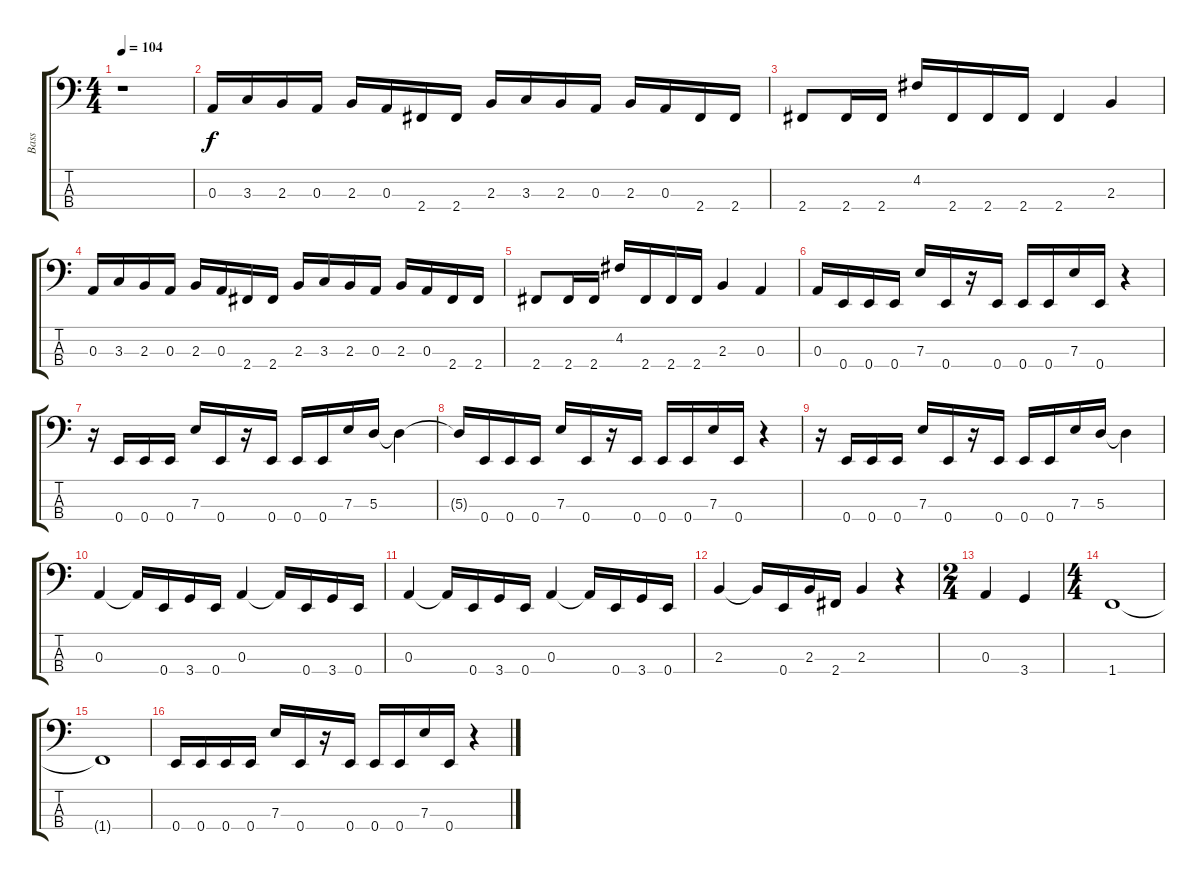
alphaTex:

\track ("Bass" "Bass") {instrument electricbasspick}
\staff {score tabs}
\tuning (G2 D2 A1 E1) {hide}
\ts (4 4)
\tempo 104
\clef f4
\ks c
r.1{dy f} |
0.3.16 3.3.16 2.3.16 0.3.16 2.3.16 0.3.16 2.4.16 2.4.16 2.3.16 3.3.16 2.3.16 0.3.16 2.3.16 0.3.16 2.4.16 2.4.16 |
2.4.8 2.4.16 2.4.16 4.2.16 2.4.16 2.4.16 2.4.16 2.4.4 2.3.4 |
0.3.16 3.3.16 2.3.16 0.3.16 2.3.16 0.3.16 2.4.16 2.4.16 2.3.16 3.3.16 2.3.16 0.3.16 2.3.16 0.3.16 2.4.16 2.4.16 |
2.4.8 2.4.16 2.4.16 4.2.16 2.4.16 2.4.16 2.4.16 2.3.4 0.3.4 |
0.3.16 0.4.16 0.4.16 0.4.16 7.3.16 0.4.16 r.16 0.4.16 0.4.16 0.4.16 7.3.16 0.4.16 r.4 |
r.16 0.4.16 0.4.16 0.4.16 7.3.16 0.4.16 r.16 0.4.16 0.4.16 0.4.16 7.3.16 5.3.16 5.3{t}.4 |
5.3{t}.16 0.4.16 0.4.16 0.4.16 7.3.16 0.4.16 r.16 0.4.16 0.4.16 0.4.16 7.3.16 0.4.16 r.4 |
r.16 0.4.16 0.4.16 0.4.16 7.3.16 0.4.16 r.16 0.4.16 0.4.16 0.4.16 7.3.16 5.3.16 5.3{t}.4 |
0.3.4 0.3{t}.16 0.4.16 3.4.16 0.4.16 0.3.4 0.3{t}.16 0.4.16 3.4.16 0.4.16 |
0.3.4 0.3{t}.16 0.4.16 3.4.16 0.4.16 0.3.4 0.3{t}.16 0.4.16 3.4.16 0.4.16 |
2.3.4 2.3{t}.16 0.4.16 2.3.16 2.4.16 2.3.4 r.4 |
\ts (2 4)
0.3.4 3.4.4 |
\ts (4 4)
1.4.1 |
1.4{t}.1 |
0.4.16 0.4.16 0.4.16 0.4.16 7.3.16 0.4.16 r.16 0.4.16 0.4.16 0.4.16 7.3.16 0.4.16 r.4
